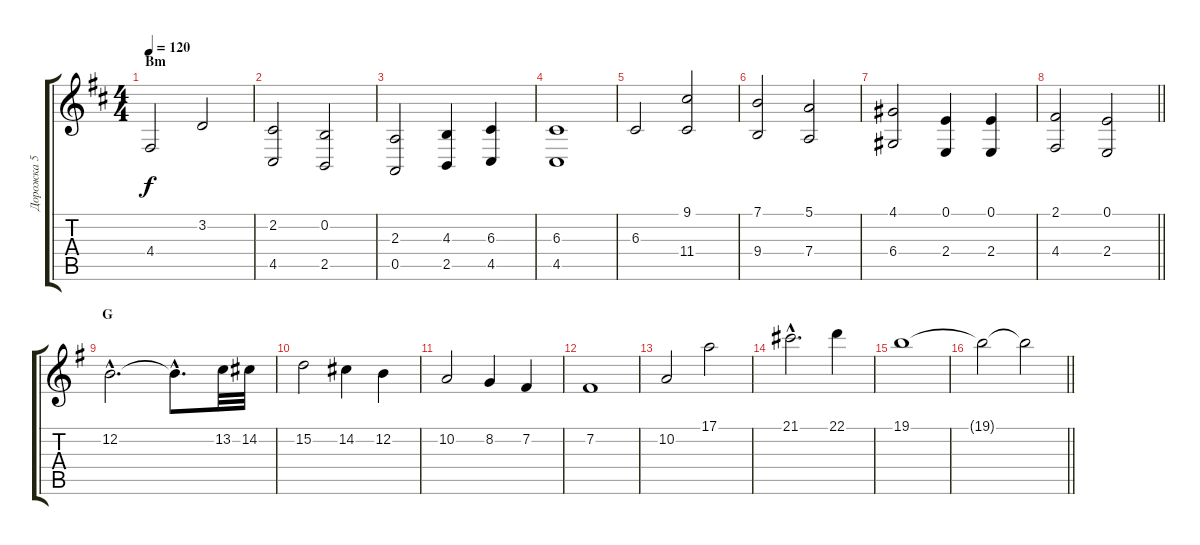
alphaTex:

\track ("Дорожка 5" "Дорожка 5") {instrument tuba}
\staff {score tabs}
\tuning (E4 B3 G3 D3 A2 E2) {hide}
\ts (4 4)
\section ("" "Bm")
\tempo 120
\clef g2
\ks bminor
4.4.2{dy f} 3.2.2 |
(2.2 4.5).2 (0.2 2.5).2 |
(2.3 0.5).2 (4.3 2.5).4 (6.3 4.5).4 |
(6.3 4.5).1 |
6.3.2 (9.1 11.4).2 |
(7.1 9.4).2 (5.1 7.4).2 |
(4.1 6.4).2 (0.1 2.4).4 (0.1 2.4).4 |
\barLineRight lightlight
(2.1 4.4).2 (0.1 2.4).2 |
\section ("" "G")
\ks g
12.2{hac}.2{d} 12.2{hac t}.8{d} 13.2.32 14.2.32 |
15.2.2 14.2.4 12.2.4 |
10.2.2 8.2.4 7.2.4 |
7.2.1 |
10.2.2 17.1.2 |
21.1{hac}.2{d} 22.1.4 |
19.1.1 |
\barLineRight lightlight
19.1{t}.2 19.1{t}.2
